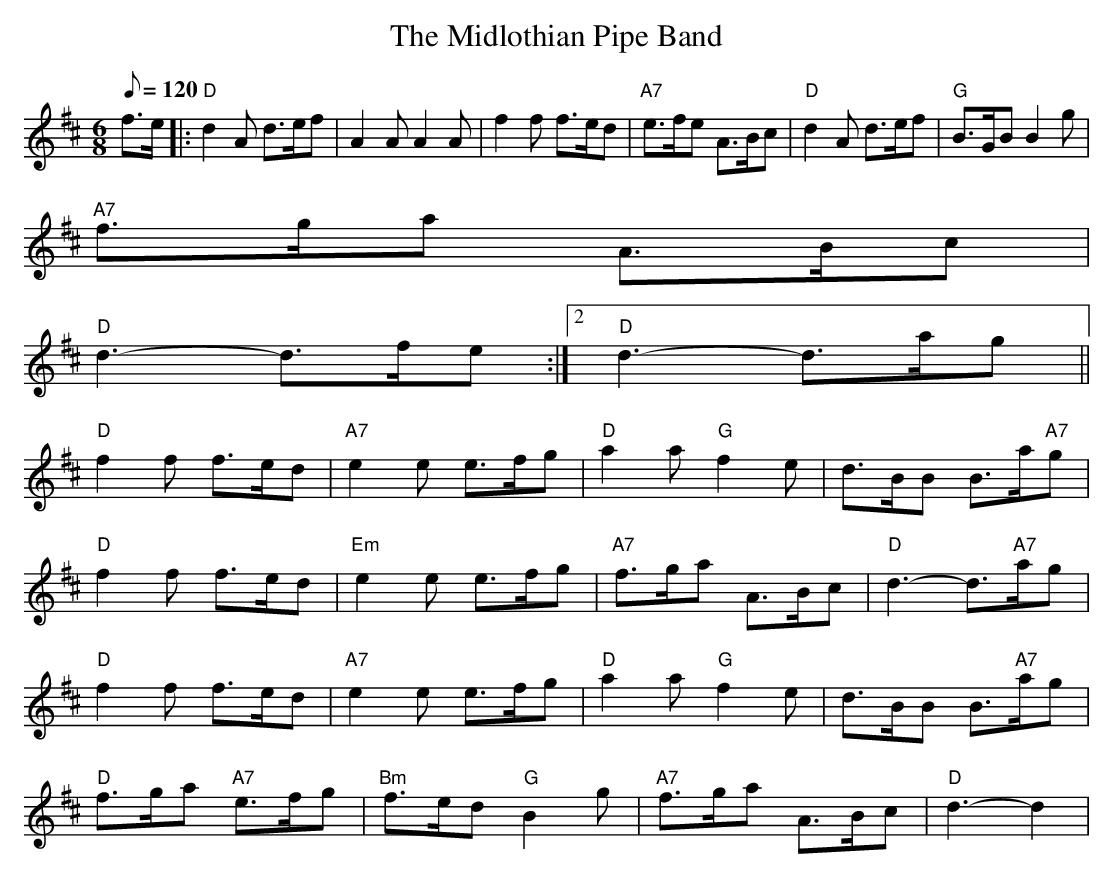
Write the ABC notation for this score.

X:1
T:Midlothian Pipe Band, The
M:6/8
L:1/8
Q:120
K:D
f>e|:"D"d2A d>ef|A2A A2A|f2f f>ed|"A7"e>fe A>Bc|"D"d2A d>ef|"G"B>GB B2g|
"A7"f>ga A>Bc|
1 "D"d3-d>fe:|2 "D"d3-d>ag||
"D"f2f f>ed|"A7"e2e e>fg|"D"a2a "G"f2e|d>BB B>a"A7"g|
"D"f2f f>ed|"Em"e2e e>fg|"A7"f>ga A>Bc|"D"d3-d>"A7"ag|
"D"f2f f>ed|"A7"e2e e>fg|"D"a2a "G"f2e|d>BB B>"A7"ag|
"D"f>ga "A7"e>fg|"Bm"f>ed "G"B2g|"A7"f>ga A>Bc|"D"d3-d2|
